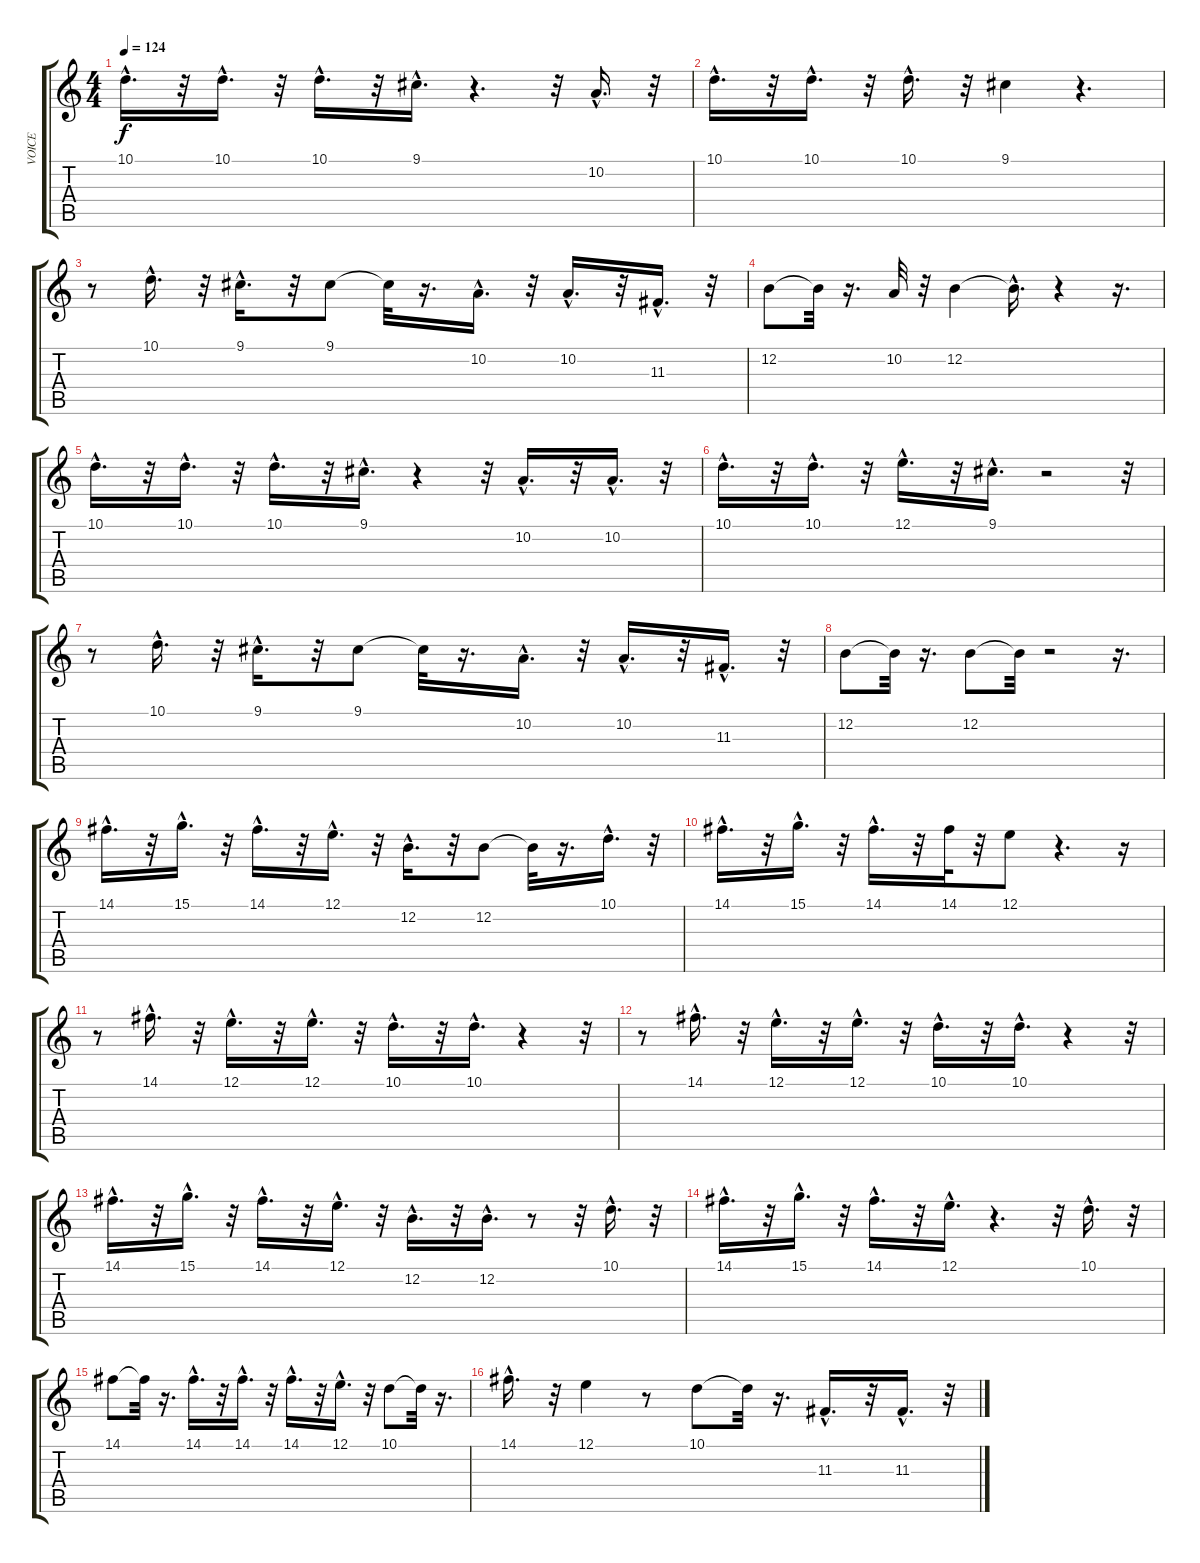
\track ("VOICE" "VOICE") {instrument fx7echoes}
\staff {score tabs}
\tuning (E4 B3 G3 D3 A2 E2) {hide}
\ts (4 4)
\tempo 124
\clef g2
\ks c
10.1{hac}.16{d dy f} r.32 10.1{hac}.16{d} r.32 10.1{hac}.16{d} r.32 9.1{hac}.16{d} r.4{d} r.32 10.2{hac}.16{d} r.32 |
10.1{hac}.16{d} r.32 10.1{hac}.16{d} r.32 10.1{hac}.16{d} r.32 9.1.4 r.4{d} |
r.8 10.1{hac}.16{d} r.32 9.1{hac}.16{d} r.32 9.1.8 9.1{t}.32 r.16{d} 10.2{hac}.16{d} r.32 10.2{hac}.16{d} r.32 11.3{hac}.16{d} r.32 |
12.2.8 12.2{t}.32 r.16{d} 10.2.32 r.32 12.2.4 12.2{hac t}.16{d} r.4 r.16{d} |
10.1{hac}.16{d} r.32 10.1{hac}.16{d} r.32 10.1{hac}.16{d} r.32 9.1{hac}.16{d} r.4 r.32 10.2{hac}.16{d} r.32 10.2{hac}.16{d} r.32 |
10.1{hac}.16{d} r.32 10.1{hac}.16{d} r.32 12.1{hac}.16{d} r.32 9.1{hac}.16{d} r.2 r.32 |
r.8 10.1{hac}.16{d} r.32 9.1{hac}.16{d} r.32 9.1.8 9.1{t}.32 r.16{d} 10.2{hac}.16{d} r.32 10.2{hac}.16{d} r.32 11.3{hac}.16{d} r.32 |
12.2.8 12.2{t}.32 r.16{d} 12.2.8 12.2{t}.32 r.2 r.16{d} |
14.1{hac}.16{d} r.32 15.1{hac}.16{d} r.32 14.1{hac}.16{d} r.32 12.1{hac}.16{d} r.32 12.2{hac}.16{d} r.32 12.2.8 12.2{t}.32 r.16{d} 10.1{hac}.16{d} r.32 |
14.1{hac}.16{d} r.32 15.1{hac}.16{d} r.32 14.1{hac}.16{d} r.32 14.1.32 r.32 12.1.8 r.4{d} r.16 |
r.8 14.1{hac}.16{d} r.32 12.1{hac}.16{d} r.32 12.1{hac}.16{d} r.32 10.1{hac}.16{d} r.32 10.1{hac}.16{d} r.4 r.32 |
r.8 14.1{hac}.16{d} r.32 12.1{hac}.16{d} r.32 12.1{hac}.16{d} r.32 10.1{hac}.16{d} r.32 10.1{hac}.16{d} r.4 r.32 |
14.1{hac}.16{d} r.32 15.1{hac}.16{d} r.32 14.1{hac}.16{d} r.32 12.1{hac}.16{d} r.32 12.2{hac}.16{d} r.32 12.2{hac}.16{d} r.8 r.32 10.1{hac}.16{d} r.32 |
14.1{hac}.16{d} r.32 15.1{hac}.16{d} r.32 14.1{hac}.16{d} r.32 12.1{hac}.16{d} r.4{d} r.32 10.1{hac}.16{d} r.32 |
14.1.8 14.1{t}.32 r.16{d} 14.1{hac}.16{d} r.32 14.1{hac}.16{d} r.32 14.1{hac}.16{d} r.32 12.1{hac}.16{d} r.32 10.1.8 10.1{t}.32 r.16{d} |
14.1{hac}.16{d} r.32 12.1.4 r.8 10.1.8 10.1{t}.32 r.16{d} 11.3{hac}.16{d} r.32 11.3{hac}.16{d} r.32
